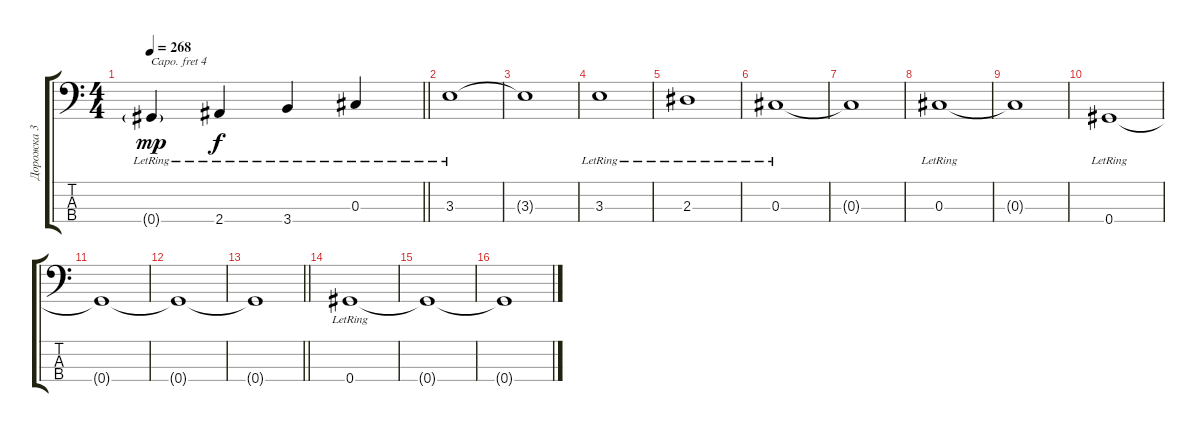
\track ("Дорожка 3" "Дорожка 3") {instrument electricbassfinger}
\staff {score tabs}
\capo 4
\tuning (G2 D2 A1 E1) {hide}
\ts (4 4)
\tempo 268
\clef f4
\barLineRight lightlight
\ks c
0.4{g lr}.4{dy mp} 2.4{lr}.4{dy f} 3.4{lr}.4 0.3{lr}.4 |
3.3{lr}.1 |
3.3{t}.1 |
3.3{lr}.1 |
2.3{lr}.1 |
0.3{lr}.1 |
0.3{t}.1 |
0.3{lr}.1 |
0.3{t}.1 |
0.4{lr}.1 |
0.4{t}.1 |
0.4{t}.1 |
\barLineRight lightlight
0.4{t}.1 |
0.4{lr}.1 |
0.4{t}.1 |
0.4{t}.1
